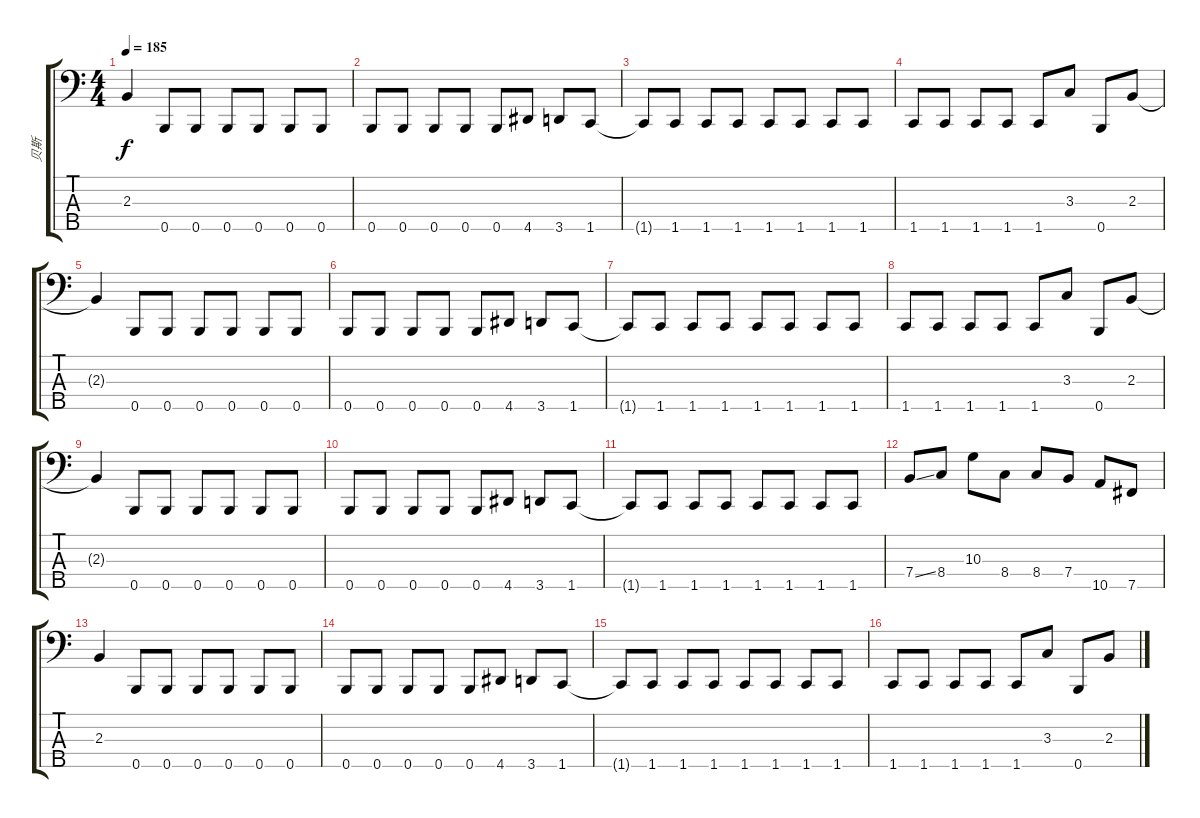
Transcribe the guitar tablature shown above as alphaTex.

\track ("贝斯" "贝斯") {instrument electricbasspick}
\staff {score tabs}
\tuning (G2 D2 A1 E1 B0) {hide}
\ts (4 4)
\tempo 185
\clef f4
\ks c
2.3{t}.4{dy f} 0.5.8 0.5.8 0.5.8 0.5.8 0.5.8 0.5.8 |
0.5.8 0.5.8 0.5.8 0.5.8 0.5.8 4.5.8 3.5.8 1.5.8 |
1.5{t}.8 1.5.8 1.5.8 1.5.8 1.5.8 1.5.8 1.5.8 1.5.8 |
1.5.8 1.5.8 1.5.8 1.5.8 1.5.8 3.3.8 0.5.8 2.3.8 |
2.3{t}.4 0.5.8 0.5.8 0.5.8 0.5.8 0.5.8 0.5.8 |
0.5.8 0.5.8 0.5.8 0.5.8 0.5.8 4.5.8 3.5.8 1.5.8 |
1.5{t}.8 1.5.8 1.5.8 1.5.8 1.5.8 1.5.8 1.5.8 1.5.8 |
1.5.8 1.5.8 1.5.8 1.5.8 1.5.8 3.3.8 0.5.8 2.3.8 |
2.3{t}.4 0.5.8 0.5.8 0.5.8 0.5.8 0.5.8 0.5.8 |
0.5.8 0.5.8 0.5.8 0.5.8 0.5.8 4.5.8 3.5.8 1.5.8 |
1.5{t}.8 1.5.8 1.5.8 1.5.8 1.5.8 1.5.8 1.5.8 1.5.8 |
7.4{ss}.8 8.4.8 10.3.8 8.4.8 8.4.8 7.4.8 10.5.8 7.5.8 |
2.3.4 0.5.8 0.5.8 0.5.8 0.5.8 0.5.8 0.5.8 |
0.5.8 0.5.8 0.5.8 0.5.8 0.5.8 4.5.8 3.5.8 1.5.8 |
1.5{t}.8 1.5.8 1.5.8 1.5.8 1.5.8 1.5.8 1.5.8 1.5.8 |
1.5.8 1.5.8 1.5.8 1.5.8 1.5.8 3.3.8 0.5.8 2.3.8
